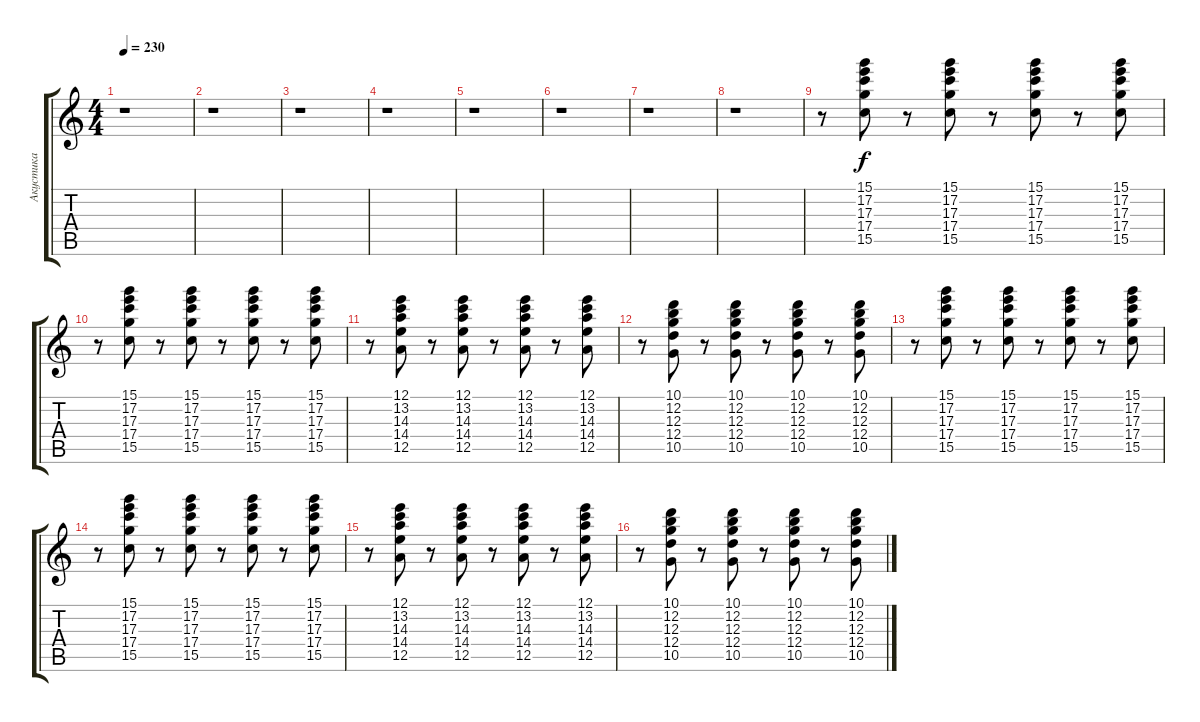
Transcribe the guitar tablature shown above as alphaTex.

\track ("Акустика" "Акустика") {instrument acousticguitarsteel}
\staff {score tabs}
\tuning (E4 B3 G3 D3 A2 E2) {hide}
\ts (4 4)
\tempo 230
\clef g2
\ks c
r.1{dy f} |
r.1 |
r.1 |
r.1 |
r.1 |
r.1 |
r.1 |
r.1 |
r.8 (15.1 17.2 17.3 17.4 15.5).8 r.8 (15.1 17.2 17.3 17.4 15.5).8 r.8 (15.1 17.2 17.3 17.4 15.5).8 r.8 (15.1 17.2 17.3 17.4 15.5).8 |
r.8 (15.1 17.2 17.3 17.4 15.5).8 r.8 (15.1 17.2 17.3 17.4 15.5).8 r.8 (15.1 17.2 17.3 17.4 15.5).8 r.8 (15.1 17.2 17.3 17.4 15.5).8 |
r.8 (12.1 13.2 14.3 14.4 12.5).8 r.8 (12.1 13.2 14.3 14.4 12.5).8 r.8 (12.1 13.2 14.3 14.4 12.5).8 r.8 (12.1 13.2 14.3 14.4 12.5).8 |
r.8 (10.1 12.2 12.3 12.4 10.5).8 r.8 (10.1 12.2 12.3 12.4 10.5).8 r.8 (10.1 12.2 12.3 12.4 10.5).8 r.8 (10.1 12.2 12.3 12.4 10.5).8 |
r.8 (15.1 17.2 17.3 17.4 15.5).8 r.8 (15.1 17.2 17.3 17.4 15.5).8 r.8 (15.1 17.2 17.3 17.4 15.5).8 r.8 (15.1 17.2 17.3 17.4 15.5).8 |
r.8 (15.1 17.2 17.3 17.4 15.5).8 r.8 (15.1 17.2 17.3 17.4 15.5).8 r.8 (15.1 17.2 17.3 17.4 15.5).8 r.8 (15.1 17.2 17.3 17.4 15.5).8 |
r.8 (12.1 13.2 14.3 14.4 12.5).8 r.8 (12.1 13.2 14.3 14.4 12.5).8 r.8 (12.1 13.2 14.3 14.4 12.5).8 r.8 (12.1 13.2 14.3 14.4 12.5).8 |
r.8 (10.1 12.2 12.3 12.4 10.5).8 r.8 (10.1 12.2 12.3 12.4 10.5).8 r.8 (10.1 12.2 12.3 12.4 10.5).8 r.8 (10.1 12.2 12.3 12.4 10.5).8
